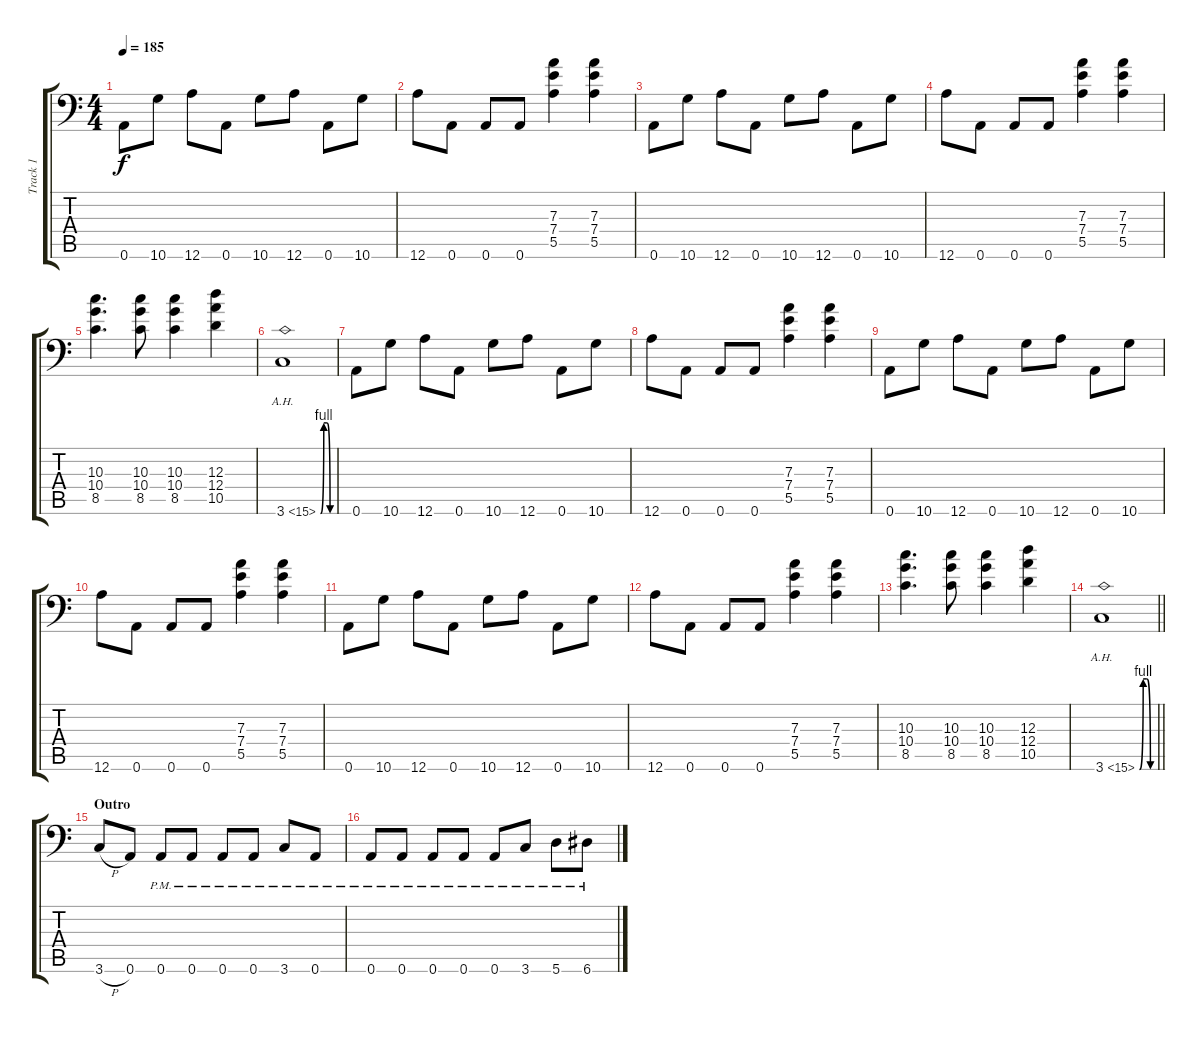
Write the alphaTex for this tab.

\track ("Track 1" "Track 1") {instrument distortionguitar}
\staff {score tabs}
\tuning (B3 Gb3 D3 A2 E2 A1) {hide}
\ts (4 4)
\tempo 185
\clef f4
\ks c
0.6.8{dy f} 10.6.8 12.6.8 0.6.8 10.6.8 12.6.8 0.6.8 10.6.8 |
12.6.8 0.6.8 0.6.8 0.6.8 (7.3 7.4 5.5).4 (7.3 7.4 5.5).4 |
0.6.8 10.6.8 12.6.8 0.6.8 10.6.8 12.6.8 0.6.8 10.6.8 |
12.6.8 0.6.8 0.6.8 0.6.8 (7.3 7.4 5.5).4 (7.3 7.4 5.5).4 |
(10.3 10.4 8.5).4{d} (10.3 10.4 8.5).8 (10.3 10.4 8.5).4 (12.3 12.4 10.5).4 |
3.6{be (custom 0 0 15 4 30 4 45 0 60 0) ah 12}.1 |
0.6.8 10.6.8 12.6.8 0.6.8 10.6.8 12.6.8 0.6.8 10.6.8 |
12.6.8 0.6.8 0.6.8 0.6.8 (7.3 7.4 5.5).4 (7.3 7.4 5.5).4 |
0.6.8 10.6.8 12.6.8 0.6.8 10.6.8 12.6.8 0.6.8 10.6.8 |
12.6.8 0.6.8 0.6.8 0.6.8 (7.3 7.4 5.5).4 (7.3 7.4 5.5).4 |
0.6.8 10.6.8 12.6.8 0.6.8 10.6.8 12.6.8 0.6.8 10.6.8 |
12.6.8 0.6.8 0.6.8 0.6.8 (7.3 7.4 5.5).4 (7.3 7.4 5.5).4 |
(10.3 10.4 8.5).4{d} (10.3 10.4 8.5).8 (10.3 10.4 8.5).4 (12.3 12.4 10.5).4 |
\barLineRight lightlight
3.6{be (custom 0 0 15 4 30 4 45 0 60 0) ah 12}.1 |
\section ("" "Outro")
3.6{h}.8 0.6.8 0.6{pm}.8 0.6{pm}.8 0.6{pm}.8 0.6{pm}.8 3.6{pm}.8 0.6{pm}.8 |
0.6{pm}.8 0.6{pm}.8 0.6{pm}.8 0.6{pm}.8 0.6{pm}.8 3.6{pm}.8 5.6{pm}.8 6.6{pm}.8
